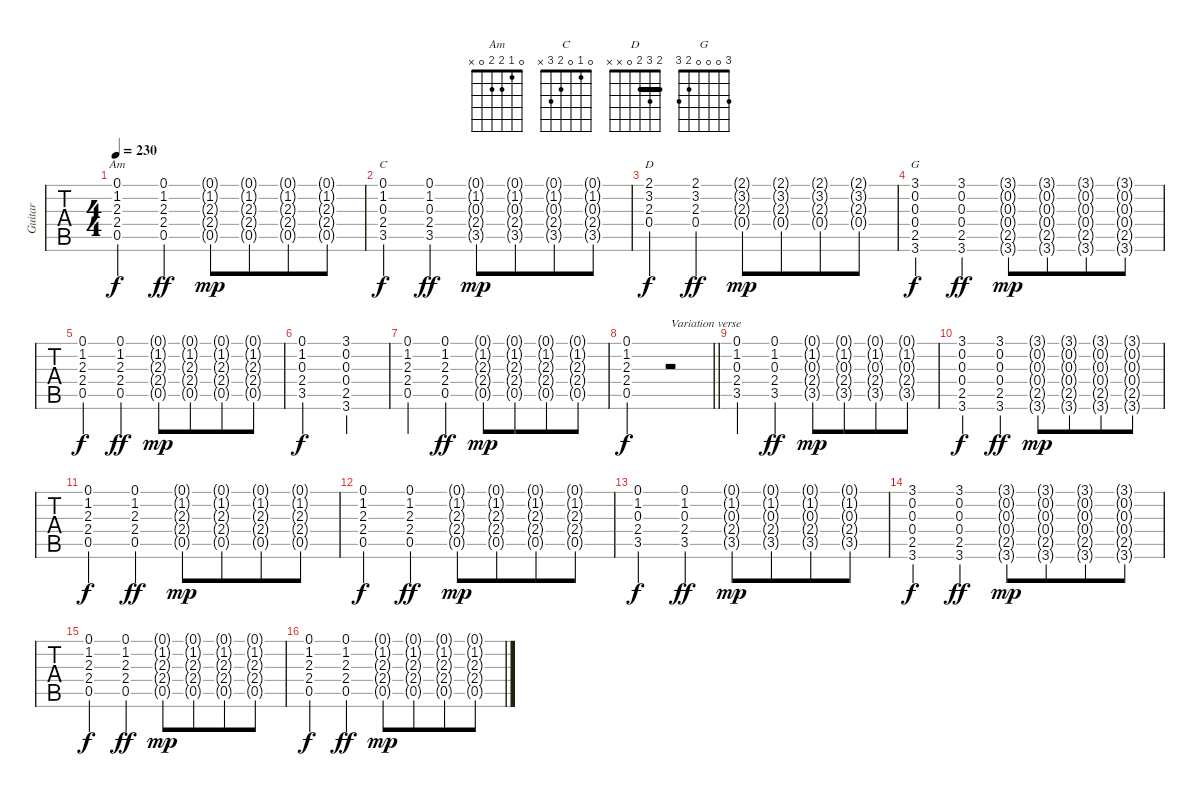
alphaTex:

\track ("Guitar" "Guitar") {instrument acousticguitarnylon}
\staff {tabs}
\tuning (E4 B3 G3 D3 A2 E2) {hide}
\chord ("Am" 0 1 2 2 0 x)
\chord ("C" 0 1 0 2 3 x)
\chord ("D" 2 3 2 0 x x) {barre 2}
\chord ("G" 3 0 0 0 2 3)
\ts (4 4)
\tempo 230
\clef g2
\ks c
(0.1 1.2 2.3 2.4 0.5).4{ch "Am" dy f} (0.1{ac} 1.2{ac} 2.3{ac} 2.4{ac} 0.5{ac}).4{dy ff} (0.1{g} 1.2{g} 2.3{g} 2.4{g} 0.5{g}).8{dy mp} (0.1{g} 1.2{g} 2.3{g} 2.4{g} 0.5{g}).8{beam merge} (0.1{g} 1.2{g} 2.3{g} 2.4{g} 0.5{g}).8 (0.1{g} 1.2{g} 2.3{g} 2.4{g} 0.5{g}).8 |
(0.1 1.2 0.3 2.4 3.5).4{ch "C" dy f} (0.1{ac} 1.2{ac} 0.3{ac} 2.4{ac} 3.5{ac}).4{dy ff} (0.1{g} 1.2{g} 0.3{g} 2.4{g} 3.5{g}).8{dy mp} (0.1{g} 1.2{g} 0.3{g} 2.4{g} 3.5{g}).8{beam merge} (0.1{g} 1.2{g} 0.3{g} 2.4{g} 3.5{g}).8 (0.1{g} 1.2{g} 0.3{g} 2.4{g} 3.5{g}).8 |
(2.1 3.2 2.3 0.4).4{ch "D" dy f} (2.1{ac} 3.2{ac} 2.3{ac} 0.4{ac}).4{dy ff} (2.1{g} 3.2{g} 2.3{g} 0.4{g}).8{dy mp} (2.1{g} 3.2{g} 2.3{g} 0.4{g}).8{beam merge} (2.1{g} 3.2{g} 2.3{g} 0.4{g}).8 (2.1{g} 3.2{g} 2.3{g} 0.4{g}).8 |
(3.1 0.2 0.3 0.4 2.5 3.6).4{ch "G" dy f} (3.1{ac} 0.2{ac} 0.3{ac} 0.4{ac} 2.5{ac} 3.6{ac}).4{dy ff} (3.1{g} 0.2{g} 0.3{g} 0.4{g} 2.5{g} 3.6{g}).8{dy mp} (3.1{g} 0.2{g} 0.3{g} 0.4{g} 2.5{g} 3.6{g}).8{beam merge} (3.1{g} 0.2{g} 0.3{g} 0.4{g} 2.5{g} 3.6{g}).8 (3.1{g} 0.2{g} 0.3{g} 0.4{g} 2.5{g} 3.6{g}).8 |
(0.1 1.2 2.3 2.4 0.5).4{dy f} (0.1{ac} 1.2{ac} 2.3{ac} 2.4{ac} 0.5{ac}).4{dy ff} (0.1{g} 1.2{g} 2.3{g} 2.4{g} 0.5{g}).8{dy mp} (0.1{g} 1.2{g} 2.3{g} 2.4{g} 0.5{g}).8{beam merge} (0.1{g} 1.2{g} 2.3{g} 2.4{g} 0.5{g}).8 (0.1{g} 1.2{g} 2.3{g} 2.4{g} 0.5{g}).8 |
(0.1 1.2 0.3 2.4 3.5).2{dy f} (3.1 0.2 0.3 0.4 2.5 3.6).2 |
(0.1 1.2 2.3 2.4 0.5).4 (0.1{ac} 1.2{ac} 2.3{ac} 2.4{ac} 0.5{ac}).4{dy ff} (0.1{g} 1.2{g} 2.3{g} 2.4{g} 0.5{g}).8{dy mp} (0.1{g} 1.2{g} 2.3{g} 2.4{g} 0.5{g}).8{beam merge} (0.1{g} 1.2{g} 2.3{g} 2.4{g} 0.5{g}).8 (0.1{g} 1.2{g} 2.3{g} 2.4{g} 0.5{g}).8 |
\barLineRight lightlight
(0.1 1.2 2.3 2.4 0.5).2{dy f} r.2{txt "Variation verse"} |
(0.1 1.2 0.3 2.4 3.5).4 (0.1{ac} 1.2{ac} 0.3{ac} 2.4{ac} 3.5{ac}).4{dy ff} (0.1{g} 1.2{g} 0.3{g} 2.4{g} 3.5{g}).8{dy mp} (0.1{g} 1.2{g} 0.3{g} 2.4{g} 3.5{g}).8{beam merge} (0.1{g} 1.2{g} 0.3{g} 2.4{g} 3.5{g}).8 (0.1{g} 1.2{g} 0.3{g} 2.4{g} 3.5{g}).8 |
(3.1 0.2 0.3 0.4 2.5 3.6).4{dy f} (3.1{ac} 0.2{ac} 0.3{ac} 0.4{ac} 2.5{ac} 3.6{ac}).4{dy ff} (3.1{g} 0.2{g} 0.3{g} 0.4{g} 2.5{g} 3.6{g}).8{dy mp} (3.1{g} 0.2{g} 0.3{g} 0.4{g} 2.5{g} 3.6{g}).8{beam merge} (3.1{g} 0.2{g} 0.3{g} 0.4{g} 2.5{g} 3.6{g}).8 (3.1{g} 0.2{g} 0.3{g} 0.4{g} 2.5{g} 3.6{g}).8 |
(0.1 1.2 2.3 2.4 0.5).4{dy f} (0.1{ac} 1.2{ac} 2.3{ac} 2.4{ac} 0.5{ac}).4{dy ff} (0.1{g} 1.2{g} 2.3{g} 2.4{g} 0.5{g}).8{dy mp} (0.1{g} 1.2{g} 2.3{g} 2.4{g} 0.5{g}).8{beam merge} (0.1{g} 1.2{g} 2.3{g} 2.4{g} 0.5{g}).8 (0.1{g} 1.2{g} 2.3{g} 2.4{g} 0.5{g}).8 |
(0.1 1.2 2.3 2.4 0.5).4{dy f} (0.1{ac} 1.2{ac} 2.3{ac} 2.4{ac} 0.5{ac}).4{dy ff} (0.1{g} 1.2{g} 2.3{g} 2.4{g} 0.5{g}).8{dy mp} (0.1{g} 1.2{g} 2.3{g} 2.4{g} 0.5{g}).8{beam merge} (0.1{g} 1.2{g} 2.3{g} 2.4{g} 0.5{g}).8 (0.1{g} 1.2{g} 2.3{g} 2.4{g} 0.5{g}).8 |
(0.1 1.2 0.3 2.4 3.5).4{dy f} (0.1{ac} 1.2{ac} 0.3{ac} 2.4{ac} 3.5{ac}).4{dy ff} (0.1{g} 1.2{g} 0.3{g} 2.4{g} 3.5{g}).8{dy mp} (0.1{g} 1.2{g} 0.3{g} 2.4{g} 3.5{g}).8{beam merge} (0.1{g} 1.2{g} 0.3{g} 2.4{g} 3.5{g}).8 (0.1{g} 1.2{g} 0.3{g} 2.4{g} 3.5{g}).8 |
(3.1 0.2 0.3 0.4 2.5 3.6).4{dy f} (3.1{ac} 0.2{ac} 0.3{ac} 0.4{ac} 2.5{ac} 3.6{ac}).4{dy ff} (3.1{g} 0.2{g} 0.3{g} 0.4{g} 2.5{g} 3.6{g}).8{dy mp} (3.1{g} 0.2{g} 0.3{g} 0.4{g} 2.5{g} 3.6{g}).8{beam merge} (3.1{g} 0.2{g} 0.3{g} 0.4{g} 2.5{g} 3.6{g}).8 (3.1{g} 0.2{g} 0.3{g} 0.4{g} 2.5{g} 3.6{g}).8 |
(0.1 1.2 2.3 2.4 0.5).4{dy f} (0.1{ac} 1.2{ac} 2.3{ac} 2.4{ac} 0.5{ac}).4{dy ff} (0.1{g} 1.2{g} 2.3{g} 2.4{g} 0.5{g}).8{dy mp} (0.1{g} 1.2{g} 2.3{g} 2.4{g} 0.5{g}).8{beam merge} (0.1{g} 1.2{g} 2.3{g} 2.4{g} 0.5{g}).8 (0.1{g} 1.2{g} 2.3{g} 2.4{g} 0.5{g}).8 |
(0.1 1.2 2.3 2.4 0.5).4{dy f} (0.1{ac} 1.2{ac} 2.3{ac} 2.4{ac} 0.5{ac}).4{dy ff} (0.1{g} 1.2{g} 2.3{g} 2.4{g} 0.5{g}).8{dy mp} (0.1{g} 1.2{g} 2.3{g} 2.4{g} 0.5{g}).8{beam merge} (0.1{g} 1.2{g} 2.3{g} 2.4{g} 0.5{g}).8 (0.1{g} 1.2{g} 2.3{g} 2.4{g} 0.5{g}).8
